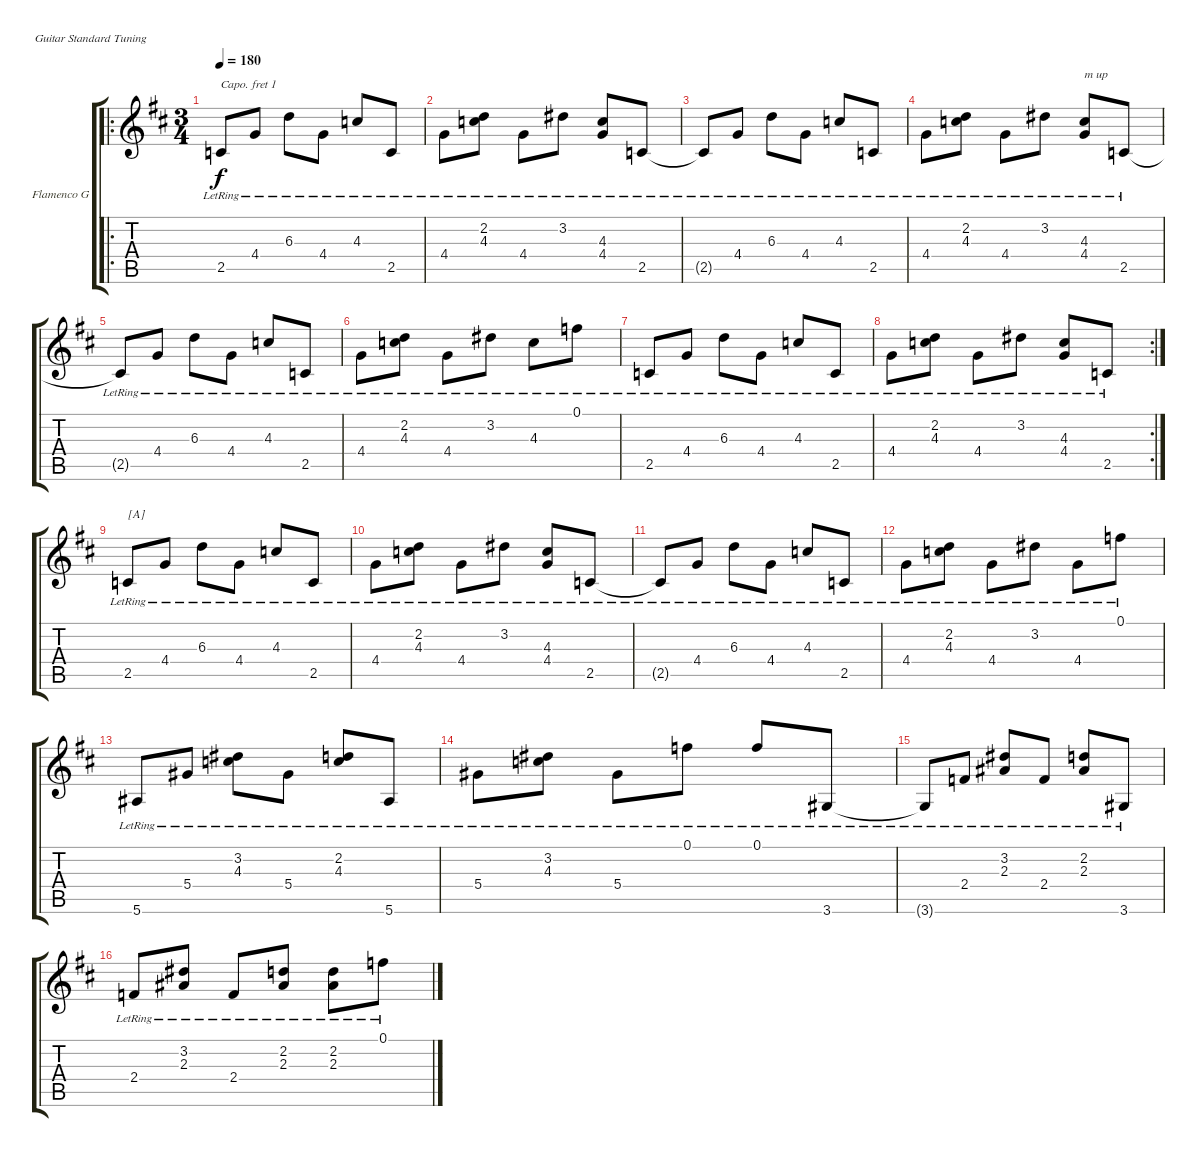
\defaultSystemsLayout 4
\bracketExtendMode groupsimilarinstruments
\firstSystemTrackNameOrientation horizontal
\otherSystemsTrackNameOrientation horizontal
\track ("Flamenco Guitar" "Flamenco G") {instrument acousticguitarnylon}
\staff {score tabs}
\capo 1
\tuning (E4 B3 G3 D3 A2 E2)
\ro
\ts (3 4)
\tempo 180
\clef g2
\ks d
2.5{lr}.8{dy f instrument acousticguitarnylon} 4.4{lr}.8 6.3{lr}.8 4.4{lr}.8 4.3{lr}.8 2.5{lr}.8 |
4.4{lr}.8 (4.3{lr} 2.2{lr}).8 4.4{lr}.8 3.2{lr}.8 (4.3{lr} 4.4{lr}).8 2.5{lr}.8 |
2.5{lr t}.8 4.4{lr}.8 6.3{lr}.8 4.4{lr}.8 4.3{lr}.8 2.5{lr}.8 |
4.4{lr}.8 (4.3{lr} 2.2{lr}).8 4.4{lr}.8 3.2{lr}.8 (4.3{lr} 4.4{lr}).8{txt "m up"} 2.5{lr}.8 |
2.5{lr t}.8 4.4{lr}.8 6.3{lr}.8 4.4{lr}.8 4.3{lr}.8 2.5{lr}.8 |
4.4{lr}.8 (4.3{lr} 2.2{lr}).8 4.4{lr}.8 3.2{lr}.8 4.3{lr}.8 0.1{lr}.8 |
2.5{lr}.8 4.4{lr}.8 6.3{lr}.8 4.4{lr}.8 4.3{lr}.8 2.5{lr}.8 |
\rc 2
4.4{lr}.8 (2.2{lr} 4.3{lr}).8 4.4{lr}.8 3.2{lr}.8 (4.3{lr} 4.4{lr}).8 2.5{lr}.8 |
\scale
0.282828 2.5{lr}.8{txt "[A]"} 4.4{lr}.8 6.3{lr}.8 4.4{lr}.8 4.3{lr}.8 2.5{lr}.8 |
\scale
0.234007 4.4{lr}.8 (4.3{lr} 2.2{lr}).8 4.4{lr}.8 3.2{lr}.8 (4.3{lr} 4.4{lr}).8 2.5{lr}.8 |
\scale
0.249158 2.5{lr t}.8 4.4{lr}.8 6.3{lr}.8 4.4{lr}.8 4.3{lr}.8 2.5{lr}.8 |
\scale
0.234007 4.4{lr}.8 (4.3{lr} 2.2{lr}).8 4.4{lr}.8 3.2{lr}.8 4.4{lr}.8 0.1{lr}.8 |
5.6{lr}.8 5.4{lr}.8 (3.2{lr} 4.3{lr}).8 5.4{lr}.8 (2.2{lr} 4.3{lr}).8 5.6{lr}.8 |
5.4{lr}.8 (4.3{lr} 3.2{lr}).8 5.4{lr}.8 0.1{lr}.8 0.1{lr}.8 3.6{lr}.8 |
3.6{lr t}.8 2.4{lr}.8 (2.3{lr} 3.2{lr}).8 2.4{lr}.8 (2.3{lr} 2.2{lr}).8 3.6{lr}.8 |
2.4{lr}.8 (2.3{lr} 3.2{lr}).8 2.4{lr}.8 (2.3{lr} 2.2{lr}).8 (2.3{lr} 2.2{lr}).8 0.1{lr}.8
